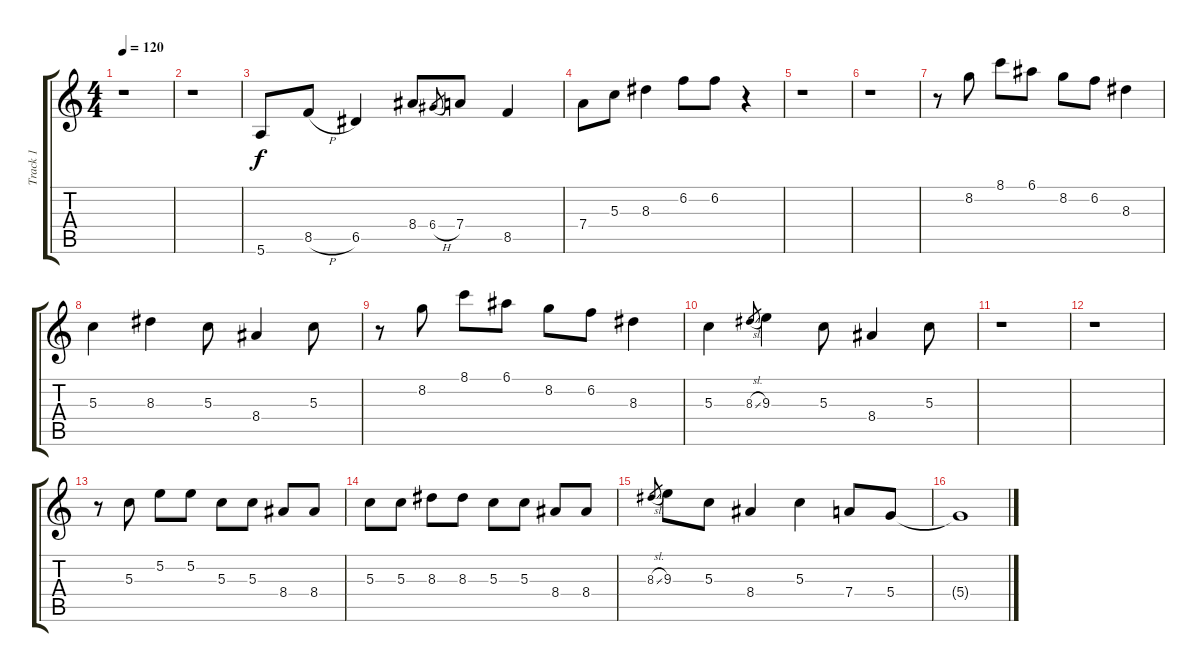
\track ("Track 1" "Track 1") {instrument acousticguitarnylon}
\staff {score tabs}
\tuning (E4 B3 G3 D3 A2 E2) {hide}
\ts (4 4)
\tempo 120
\clef g2
\ks c
r.1{dy f} |
r.1 |
5.6.8 8.5{h}.8 6.5.4 8.4.8 6.4{h}.8{gr} 7.4.8 8.5.4 |
7.4.8 5.3.8 8.3.4 6.2.8 6.2.8 r.4 |
r.1 |
r.1 |
r.8 8.2.8 8.1.8 6.1.8 8.2.8 6.2.8 8.3.4 |
5.3.4 8.3.4 5.3.8 8.4.4 5.3.8 |
r.8 8.2.8 8.1.8 6.1.8 8.2.8 6.2.8 8.3.4 |
5.3.4 8.3{sl}.8{gr} 9.3.4 5.3.8 8.4.4 5.3.8 |
r.1 |
r.1 |
r.8 5.3.8 5.2.8 5.2.8 5.3.8 5.3.8 8.4.8 8.4.8 |
5.3.8 5.3.8 8.3.8 8.3.8 5.3.8 5.3.8 8.4.8 8.4.8 |
8.3{sl}.8{gr} 9.3.8 5.3.8 8.4.4 5.3.4 7.4.8 5.4.8 |
5.4{t}.1
